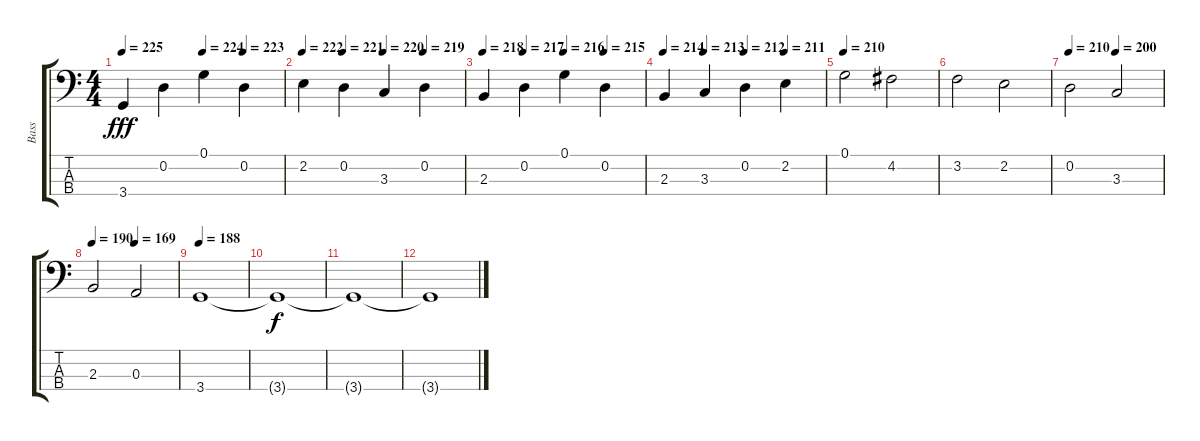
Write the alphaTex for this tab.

\track ("Bass" "Bass") {instrument electricbassfinger}
\staff {score tabs}
\tuning (G2 D2 A1 E1) {hide}
\ts (4 4)
\tempo 225
\tempo (224 0.5)
\tempo (223 0.75)
\clef f4
\ks c
3.4.4{dy fff} 0.2.4 0.1.4 0.2.4 |
\tempo 222
\tempo (221 0.25)
\tempo (220 0.5)
\tempo (219 0.75)
2.2.4 0.2.4 3.3.4 0.2.4 |
\tempo 218
\tempo (217 0.25)
\tempo (216 0.5)
\tempo (215 0.75)
2.3.4 0.2.4 0.1.4 0.2.4 |
\tempo 214
\tempo (213 0.25)
\tempo (212 0.5)
\tempo (211 0.75)
2.3.4 3.3.4 0.2.4 2.2.4 |
\tempo 210
0.1.2 4.2.2 |
3.2.2 2.2.2 |
\tempo 210
\tempo (200 0.5)
0.2.2 3.3.2 |
\tempo 190
\tempo (169 0.5)
2.3.2 0.3.2 |
\tempo 188
3.4.1 |
3.4{t}.1{dy f} |
3.4{t}.1 |
3.4{t}.1
